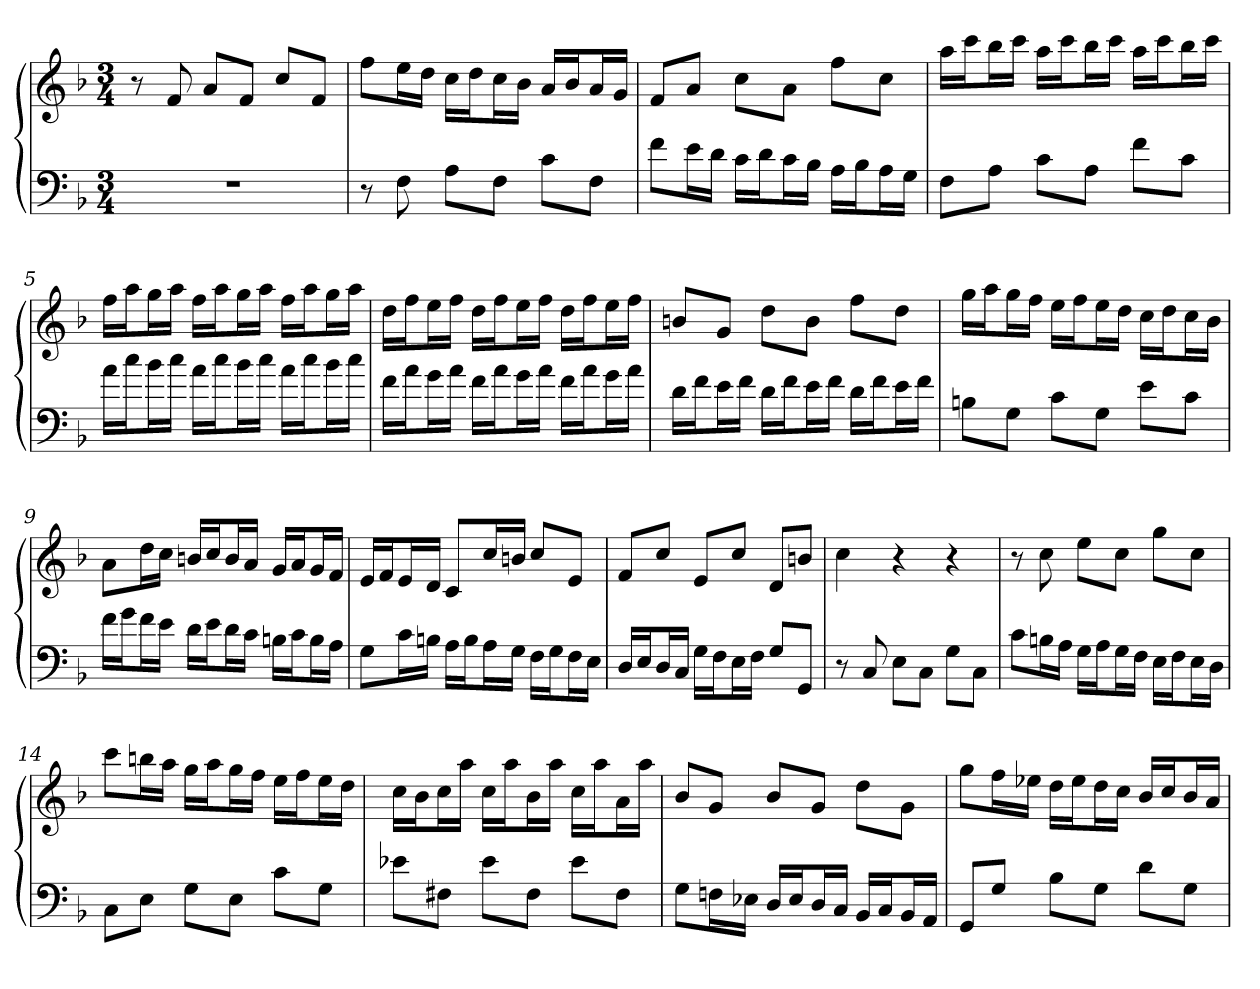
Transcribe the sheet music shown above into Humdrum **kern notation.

**kern	**kern
*part1	*part1
*staff2	*staff1
*clefF4	*clefG2
*k[b-]	*k[b-]
*F:	*F:
*M3/4	*M3/4
=1	=1
2.r	8r
.	8f
.	8a/L
.	8f/J
.	8cc/L
.	8f/J
=2	=2
8r	8ff\L
8F	16ee\L
.	16dd\JJ
8A\L	16cc\LL
.	16dd\J
8F\J	16cc\L
.	16b-\JJ
8c\L	16a/LL
.	16b-/J
8F\J	16a/L
.	16g/JJ
=3	=3
8f\L	8f/L
16e\L	8a/J
16d\JJ	.
16c\LL	8cc\L
16d\J	.
16c\L	8a\J
16B-\JJ	.
16A\LL	8ff\L
16B-\J	.
16A\L	8cc\J
16G\JJ	.
=4	=4
8F\L	16aa\LL
.	16ccc\J
8A\J	16bb-\L
.	16ccc\JJ
8c\L	16aa\LL
.	16ccc\J
8A\J	16bb-\L
.	16ccc\JJ
8f\L	16aa\LL
.	16ccc\J
8c\J	16bb-\L
.	16ccc\JJ
=5	=5
16a\LL	16ff\LL
16cc\J	16aa\J
16b-\L	16gg\L
16cc\JJ	16aa\JJ
16a\LL	16ff\LL
16cc\J	16aa\J
16b-\L	16gg\L
16cc\JJ	16aa\JJ
16a\LL	16ff\LL
16cc\J	16aa\J
16b-\L	16gg\L
16cc\JJ	16aa\JJ
=6	=6
16f\LL	16dd\LL
16a\J	16ff\J
16g\L	16ee\L
16a\JJ	16ff\JJ
16f\LL	16dd\LL
16a\J	16ff\J
16g\L	16ee\L
16a\JJ	16ff\JJ
16f\LL	16dd\LL
16a\J	16ff\J
16g\L	16ee\L
16a\JJ	16ff\JJ
=7	=7
16d\LL	8bn/L
16f\J	.
16e\L	8g/J
16f\JJ	.
16d\LL	8dd\L
16f\J	.
16e\L	8b\J
16f\JJ	.
16d\LL	8ff\L
16f\J	.
16e\L	8dd\J
16f\JJ	.
=8	=8
8Bn\L	16gg\LL
.	16aa\J
8G\J	16gg\L
.	16ff\JJ
8c\L	16ee\LL
.	16ff\J
8G\J	16ee\L
.	16dd\JJ
8e\L	16cc\LL
.	16dd\J
8c\J	16cc\L
.	16b-\JJ
=9	=9
16f\LL	8a\L
16g\J	.
16f\L	16dd\L
16e\JJ	16cc\JJ
16d\LL	16bn/LL
16e\J	16cc/J
16d\L	16b/L
16c\JJ	16a/JJ
16Bn\LL	16g/LL
16c\J	16a/J
16B\L	16g/L
16A\JJ	16f/JJ
=10	=10
8G\L	16e/LL
.	16f/J
16c\L	16e/L
16Bn\JJ	16d/JJ
16A\LL	8c/L
16B\J	.
16A\L	16cc/L
16G\JJ	16bn/JJ
16F\LL	8cc/L
16G\J	.
16F\L	8e/J
16E\JJ	.
=11	=11
16D/LL	8f/L
16E/J	.
16D/L	8cc/J
16C/JJ	.
16G\LL	8e/L
16F\J	.
16E\L	8cc/J
16F\JJ	.
8G/L	8d/L
8GG/J	8bn/J
=12	=12
8r	4cc
8C	.
8E\L	4r
8C\J	.
8G\L	4r
8C\J	.
=13	=13
8c\L	8r
16Bn\L	8cc
16A\JJ	.
16G\LL	8ee\L
16A\J	.
16G\L	8cc\J
16F\JJ	.
16E\LL	8gg\L
16F\J	.
16E\L	8cc\J
16D\JJ	.
=14	=14
8C\L	8ccc\L
8E\J	16bbn\L
.	16aa\JJ
8G\L	16gg\LL
.	16aa\J
8E\J	16gg\L
.	16ff\JJ
8c\L	16ee\LL
.	16ff\J
8G\J	16ee\L
.	16dd\JJ
=15	=15
8e-X\L	16cc\LL
.	16b-\J
8F#X\J	16cc\L
.	16aa\JJ
8e-\L	16cc\LL
.	16aa\J
8F#\J	16b-\L
.	16aa\JJ
8e-\L	16cc\LL
.	16aa\J
8F#\J	16a\L
.	16aa\JJ
=16	=16
8G\L	8b-/L
16Fn\L	8g/J
16E-X\JJ	.
16D/LL	8b-/L
16E-/J	.
16D/L	8g/J
16C/JJ	.
16BB-/LL	8dd\L
16C/J	.
16BB-/L	8g\J
16AA/JJ	.
=17	=17
8GG/L	8gg\L
8G/J	16ff\L
.	16ee-X\JJ
8B-\L	16dd\LL
.	16ee-\J
8G\J	16dd\L
.	16cc\JJ
8d\L	16b-/LL
.	16cc/J
8G\J	16b-/L
.	16a/JJ
=	=
*-	*-
